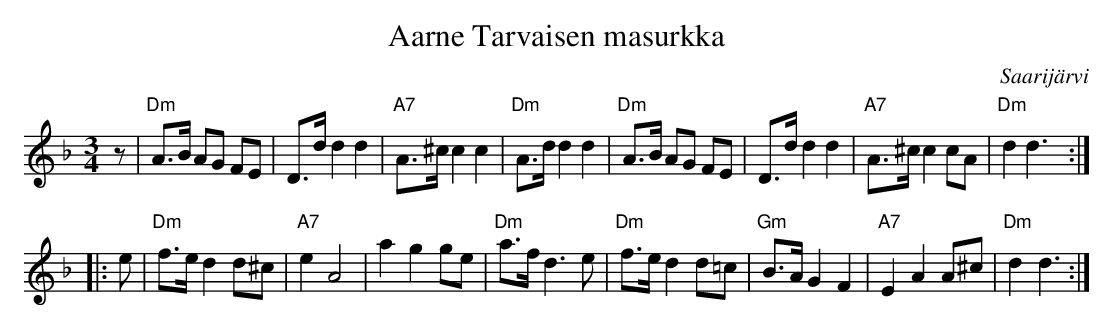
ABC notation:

X:1
T: Aarne Tarvaisen masurkka
O: Saarij\"arvi
M: 3/4
L: 1/8
K: Dm
z| "Dm"A>B AG FE | D>d d2 d2 | "A7"A>^c c2 c2 | "Dm"A>d d2 d2 \
 | "Dm"A>B AG FE | D>d d2 d2 | "A7"A>^c c2 cA | "Dm"d2 d3 :|
|: e \
| "Dm"f>e d2 d^c | "A7"e2 A4 | a2 g2 ge | "Dm"a>f d3 e \
| "Dm"f>e d2 d=c | "Gm"B>A G2 F2 | "A7"E2 A2 A^c | "Dm"d2 d3 :|
